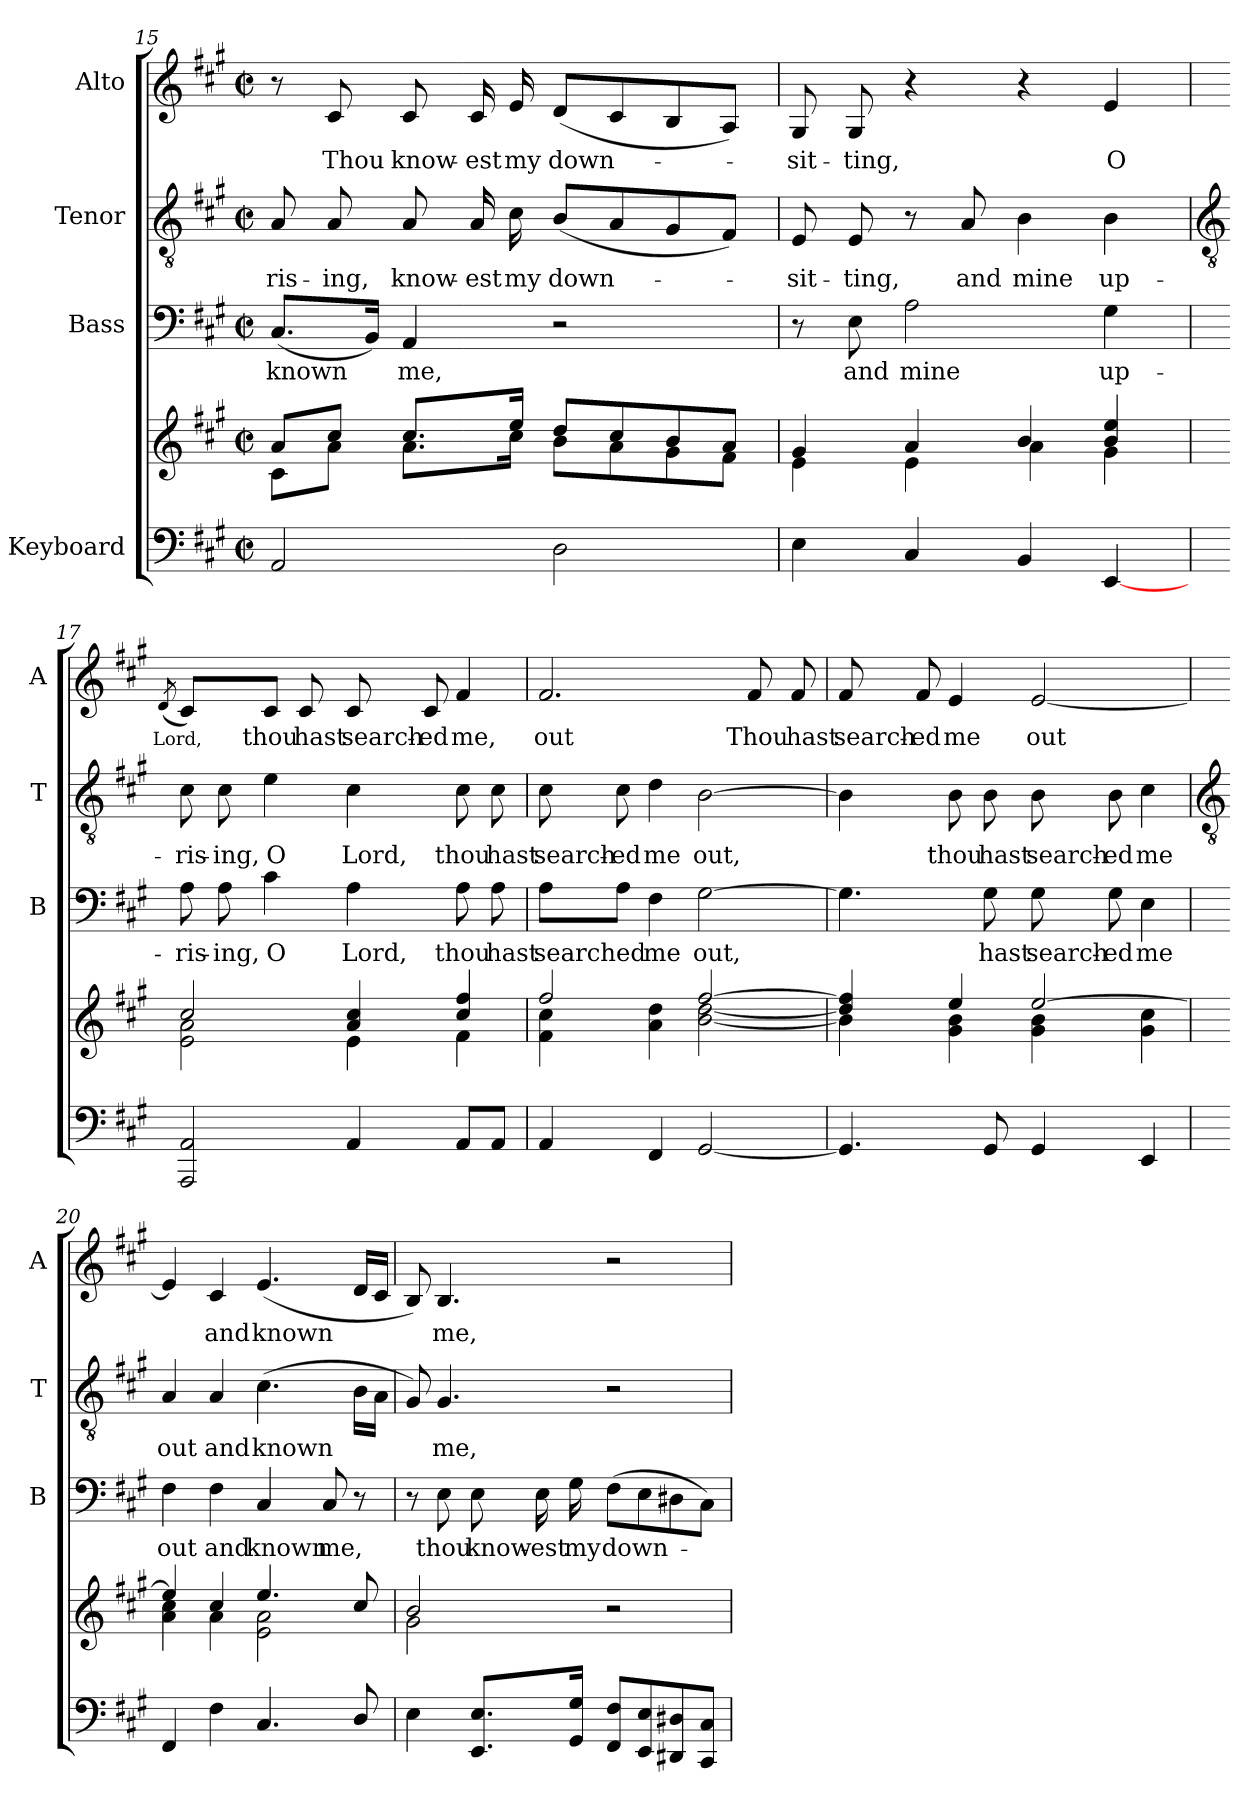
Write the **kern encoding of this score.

**kern	**kern	**kern	**text	**kern	**text	**kern	**text
*part4	*part4	*part3	*part3	*part2	*part2	*part1	*part1
*staff5	*staff4	*staff3	*staff3	*staff2	*staff2	*staff1	*staff1
*I"Keyboard	*	*I"Bass	*	*I"Tenor	*	*I"Alto	*
*	*	*I'B	*	*I'T	*	*I'A	*
*clefF4	*clefG2	*clefF4	*	*clefGv2	*	*clefG2	*
*k[f#c#g#]	*k[f#c#g#]	*k[f#c#g#]	*	*k[f#c#g#]	*	*k[f#c#g#]	*
*A:	*A:	*A:	*	*A:	*	*A:	*
*M2/2	*M2/2	*M2/2	*	*M2/2	*	*M2/2	*
*met(c|)	*met(c|)	*met(c|)	*	*met(c|)	*	*met(c|)	*
=15	=15	=15	=15	=15	=15	=15	=15
*	*^	*	*	*	*	*	*
*	*	*^	*	*	*	*	*	*
!	!	!	!	!	!LO:LY:b	!	!LO:LY:b	!	!
2AA	8a/L	8c#\L	1ryy	(<8.C#L	known	8A	-ris-	8r	.
!	!	!	!	!	!	!	!LO:LY:b	!	!LO:LY:b
.	8cc#/J	8a\J	.	.	.	8A	-ing,	8c#	Thou
.	.	.	.	16BBJ)	.	.	.	.	.
!	!	!	!	!	!LO:LY:b	!	!LO:LY:b	!	!LO:LY:b
.	8.cc#/L	8.a\L	.	4AA	me,	8A	know-	8c#	know-
!	!	!	!	!	!	!	!LO:LY:b	!	!LO:LY:b
.	.	.	.	.	.	16A	-est	16c#	-est
!	!	!	!	!	!	!	!LO:LY:b	!	!LO:LY:b
.	16ee/J	16cc#\J	.	.	.	16c#	my	16e	my
!	!	!	!	!	!	!	!LO:LY:b	!	!LO:LY:b
2D	8dd/L	8b\L	.	2r	.	(<8BL	down-	(<8dL	down-
.	8cc#/	8a\	.	.	.	8A	.	8c#	.
.	8b/	8g#\	.	.	.	8G#	.	8B	.
.	8a/J	8f#\J	.	.	.	8F#J)	.	8AJ)	.
=16	=16	=16	=16	=16	=16	=16	=16	=16	=16
!	!	!	!	!	!	!	!LO:LY:b	!	!LO:LY:b
4E	4g#/	4e\	1ryy	8r	.	8E	sit-	8G#	sit-
!	!	!	!	!	!LO:LY:b	!	!LO:LY:b	!	!LO:LY:b
.	.	.	.	8E	and	8E	-ting,	8G#	-ting,
!	!	!	!	!	!LO:LY:b	!	!	!	!
4C#	4a/	4e\	.	2A	mine	8r	.	4r	.
!	!	!	!	!	!	!	!LO:LY:b	!	!
.	.	.	.	.	.	8A	and	.	.
!	!	!	!	!	!	!	!LO:LY:b	!	!
4BB	4b/	4a\	.	.	.	4B	mine	4r	.
!	!	!	!	!	!LO:LY:b	!	!LO:LY:b	!	!LO:LY:b
[4EE	4b/ 4ee/	4g#\	.	4G#	up-	4B	up-	4e	O
!!LO:LB:g=z
=17	=17	=17	=17	=17	=17	=17	=17	=17	=17
*	*	*	*	*	*	*clefGv2	*	*	*
!	!	!	!	!	!	!	!	!	!LO:LY:b
.	.	.	.	.	.	.	.	(<8qd/L	Lord,
!	!	!	!	!	!LO:LY:b	!	!LO:LY:b	!	!
2AAA 2AA	2cc#/	2e\ 2a\	1ryy	8A	-ris-	8c#	-ris-	4c#)	.
!	!	!	!	!	!LO:LY:b	!	!LO:LY:b	!	!
.	.	.	.	8A	-ing,	8c#	-ing,	.	.
!	!	!	!	!	!LO:LY:b	!	!LO:LY:b	!	!LO:LY:b
.	.	.	.	4c#	O	4e	O	8c#J	thou
!	!	!	!	!	!	!	!	!	!LO:LY:b
.	.	.	.	.	.	.	.	8c#	hast
!	!	!	!	!	!LO:LY:b	!	!LO:LY:b	!	!LO:LY:b
4AA	4a/ 4cc#/	4e\	.	4A	Lord,	4c#	Lord,	8c#	search-
!	!	!	!	!	!	!	!	!	!LO:LY:b
.	.	.	.	.	.	.	.	8c#	-ed
!	!	!	!	!	!LO:LY:b	!	!LO:LY:b	!	!LO:LY:b
8AAL	4cc#/ 4ff#/	4f#\	.	8A	thou	8c#	thou	4f#	me,
!	!	!	!	!	!LO:LY:b	!	!LO:LY:b	!	!
8AAJ	.	.	.	8A	hast	8c#	hast	.	.
=18	=18	=18	=18	=18	=18	=18	=18	=18	=18
!	!	!	!	!	!LO:LY:b	!	!LO:LY:b	!	!LO:LY:b
4AA	2ff#/	4f#\ 4cc#\	1ryy	8AL	searched	8c#	search-	2.f#	out
!	!	!	!	!	!	!	!LO:LY:b	!	!
.	.	.	.	8AJ	.	8c#	-ed	.	.
!	!	!	!	!	!LO:LY:b	!	!LO:LY:b	!	!
4FF#	.	4a\ 4dd\	.	4F#	me	4d	me	.	.
!	!	!	!	!	!LO:LY:b	!	!LO:LY:b	!	!
[2GG#	[2ff#/	[2b\ [2dd\	.	[2G#	out,	[2B	out,	.	.
!	!	!	!	!	!	!	!	!	!LO:LY:b
.	.	.	.	.	.	.	.	8f#	Thou
!	!	!	!	!	!	!	!	!	!LO:LY:b
.	.	.	.	.	.	.	.	8f#	hast
=19	=19	=19	=19	=19	=19	=19	=19	=19	=19
!	!	!	!	!	!	!	!	!	!LO:LY:b
4.GG#]	4dd/] 4ff#/]	4b\]	1ryy	4.G#]	.	4B]	.	8f#	search-
!	!	!	!	!	!	!	!	!	!LO:LY:b
.	.	.	.	.	.	.	.	8f#	-ed
!	!	!	!	!	!	!	!LO:LY:b	!	!LO:LY:b
.	4ee/	4g#\ 4b\	.	.	.	8B	thou	4e	me
!	!	!	!	!	!LO:LY:b	!	!LO:LY:b	!	!
8GG#	.	.	.	8G#	hast	8B	hast	.	.
!	!	!	!	!	!LO:LY:b	!	!LO:LY:b	!	!LO:LY:b
4GG#	[2ee/	4g#\ 4b\	.	8G#	search-	8B	search-	[2e	out
!	!	!	!	!	!LO:LY:b	!	!LO:LY:b	!	!
.	.	.	.	8G#	-ed	8B	-ed	.	.
!	!	!	!	!	!LO:LY:b	!	!LO:LY:b	!	!
4EE	.	4g#\ 4cc#\	.	4E	me	4c#	me	.	.
!!LO:LB:g=z
=20	=20	=20	=20	=20	=20	=20	=20	=20	=20
*	*	*	*	*	*	*clefGv2	*	*	*
!	!	!	!	!	!LO:LY:b	!	!LO:LY:b	!	!
4FF#	4ee/]	4a\ 4cc#\	1ryy	4F#	out	4A	out	4e]	.
!	!	!	!	!	!LO:LY:b	!	!LO:LY:b	!	!LO:LY:b
4F#	4cc#/	4a\	.	4F#	and	4A	and	4c#	and
!	!	!	!	!	!LO:LY:b	!	!LO:LY:b	!	!LO:LY:b
4.C#	4.ee/	2e\ 2a\	.	4C#	known	(>4.c#	known	(<4.e	known
!	!	!	!	!	!LO:LY:b	!	!	!	!
.	.	.	.	8C#	me,	.	.	.	.
8D/	8cc#/	.	.	8r	.	16B\LL	.	16dLL	.
.	.	.	.	.	.	16A\JJ	.	16c#JJ	.
=21	=21	=21	=21	=21	=21	=21	=21	=21	=21
4E	2b/	2g#\	1ryy	8r	.	8G#)	.	8B)	.
!	!	!	!	!	!LO:LY:b	!	!LO:LY:b	!	!LO:LY:b
.	.	.	.	8E	thou	4.G#	me,	4.B	me,
!	!	!	!	!	!LO:LY:b	!	!	!	!
8.EE 8.EL	.	.	.	8E	know-	.	.	.	.
!	!	!	!	!	!LO:LY:b	!	!	!	!
.	.	.	.	16E	-est	.	.	.	.
!	!	!	!	!	!LO:LY:b	!	!	!	!
16GG# 16G#J	.	.	.	16G#	my	.	.	.	.
!	!	!	!	!	!LO:LY:b	!	!	!	!
8FF# 8F#L	2r	2r	.	(>8F#L	down-	2r	.	2r	.
8EE 8E	.	.	.	8E	.	.	.	.	.
8DD#X 8D#X	.	.	.	8D#X	.	.	.	.	.
8CC# 8C#J	.	.	.	8C#J)	.	.	.	.	.
*	*v	*v	*v	*	*	*	*	*	*
=	=	=	=	=	=	=	=
*-	*-	*-	*-	*-	*-	*-	*-
